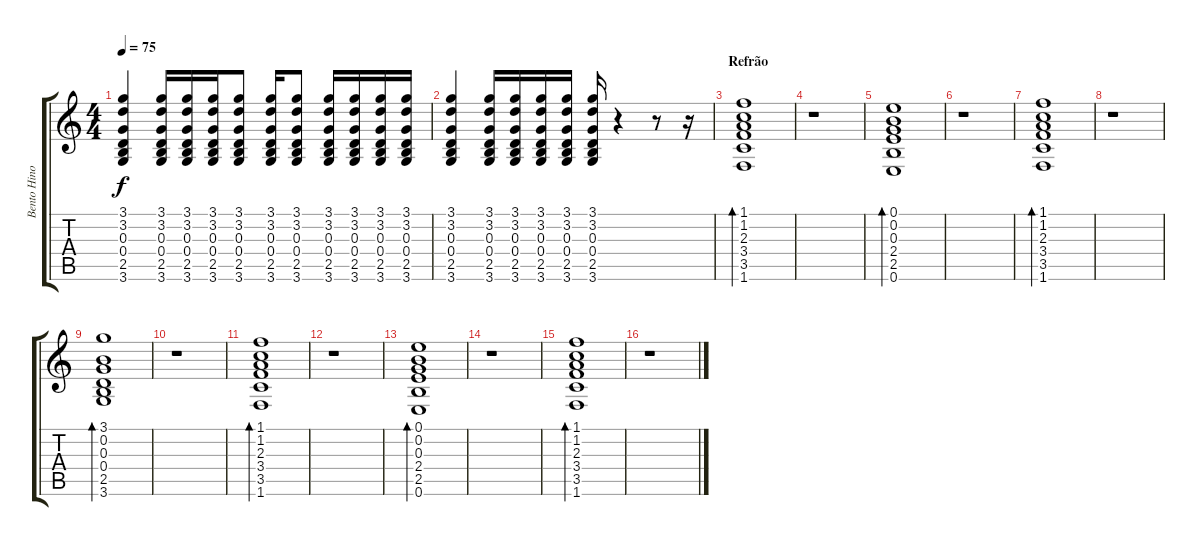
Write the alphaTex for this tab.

\track ("Bento Hinoto (Acústico)" "Bento Hino") {instrument acousticguitarnylon}
\staff {score tabs}
\tuning (E4 B3 G3 D3 A2 E2) {hide}
\ts (4 4)
\tempo 75
\clef g2
\ks c
(3.1 3.2 0.3 0.4 2.5 3.6).4{dy f} (3.1 3.2 0.3 0.4 2.5 3.6).16 (3.1 3.2 0.3 0.4 2.5 3.6).16 (3.1 3.2 0.3 0.4 2.5 3.6).16 (3.1 3.2 0.3 0.4 2.5 3.6).8 (3.1 3.2 0.3 0.4 2.5 3.6).16 (3.1 3.2 0.3 0.4 2.5 3.6).8 (3.1 3.2 0.3 0.4 2.5 3.6).16 (3.1 3.2 0.3 0.4 2.5 3.6).16 (3.1 3.2 0.3 0.4 2.5 3.6).16 (3.1 3.2 0.3 0.4 2.5 3.6).16 |
(3.1 3.2 0.3 0.4 2.5 3.6).4 (3.1 3.2 0.3 0.4 2.5 3.6).16 (3.1 3.2 0.3 0.4 2.5 3.6).16 (3.1 3.2 0.3 0.4 2.5 3.6).16 (3.1 3.2 0.3 0.4 2.5 3.6).16 (3.1 3.2 0.3 0.4 2.5 3.6).16 r.4 r.8 r.16 |
\section ("" "Refrão")
(1.1 1.2 2.3 3.4 3.5 1.6).1{bd 120 volume 10 instrument electricguitarclean} |
r.1 |
(0.1 0.2 0.3 2.4 2.5 0.6).1{bd 120} |
r.1 |
(1.1 1.2 2.3 3.4 3.5 1.6).1{bd 120 volume 10 instrument electricguitarclean} |
r.1 |
(3.1 0.2 0.3 0.4 2.5 3.6).1{bd 120} |
r.1 |
(1.1 1.2 2.3 3.4 3.5 1.6).1{bd 120 volume 10 instrument electricguitarclean} |
r.1 |
(0.1 0.2 0.3 2.4 2.5 0.6).1{bd 120} |
r.1 |
(1.1 1.2 2.3 3.4 3.5 1.6).1{bd 120 volume 10 instrument electricguitarclean} |
r.1
